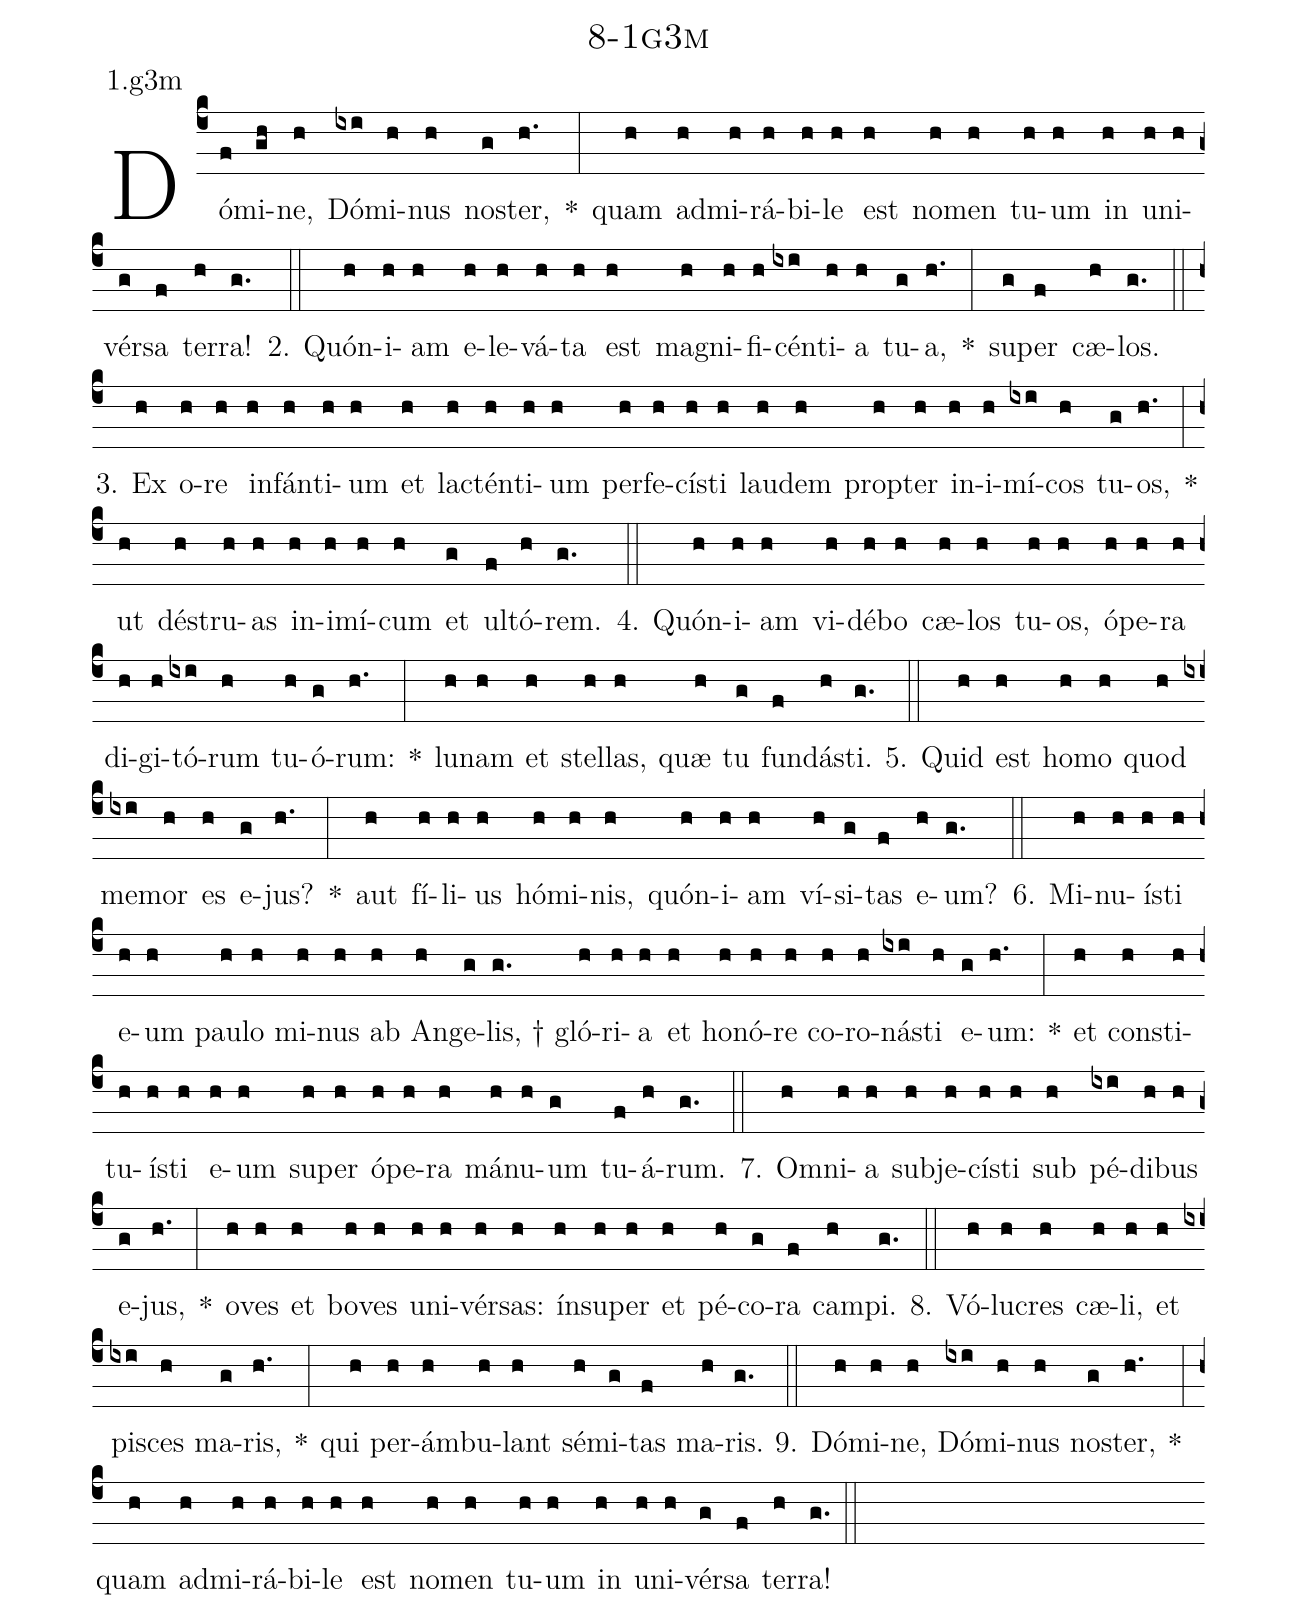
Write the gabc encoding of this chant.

name: 8-1g3m;
annotation: 1.g3m;
%%
(c4)Dó(f)mi(gh)ne,(h) Dó(ixi)mi(h)nus(h) nos(g)ter,(h.) *(:) quam(h) ad(h)mi(h)rá(h)bi(h)le(h) est(h) no(h)men(h) tu(h)um(h) in(h) u(h)ni(h)vér(g)sa(f) ter(h)ra!(g.) (::)
2. Quón(h)i(h)am(h) e(h)le(h)vá(h)ta(h) est(h) ma(h)gni(h)fi(h)cén(ixi)ti(h)a(h) tu(g)a,(h.) *(:) su(g)per(f) cæ(h)los.(g.) (::)
3. Ex(h) o(h)re(h) in(h)fán(h)ti(h)um(h) et(h) lac(h)tén(h)ti(h)um(h) per(h)fe(h)cís(h)ti(h) lau(h)dem(h) prop(h)ter(h) in(h)i(h)mí(ixi)cos(h) tu(g)os,(h.) *(:) ut(h) dé(h)stru(h)as(h) in(h)i(h)mí(h)cum(h) et(g) ul(f)tó(h)rem.(g.) (::)
4. Quón(h)i(h)am(h) vi(h)dé(h)bo(h) cæ(h)los(h) tu(h)os,(h) ó(h)pe(h)ra(h) di(h)gi(h)tó(ixi)rum(h) tu(h)ó(g)rum:(h.) *(:) lu(h)nam(h) et(h) stel(h)las,(h) quæ(h) tu(g) fun(f)dás(h)ti.(g.) (::)
5. Quid(h) est(h) ho(h)mo(h) quod(h) me(ixi)mor(h) es(h) e(g)jus?(h.) *(:) aut(h) fí(h)li(h)us(h) hó(h)mi(h)nis,(h) quón(h)i(h)am(h) ví(h)si(g)tas(f) e(h)um?(g.) (::)
6. Mi(h)nu(h)ís(h)ti(h) e(h)um(h) pau(h)lo(h) mi(h)nus(h) ab(h) An(h)ge(g)lis, †(g.) gló(h)ri(h)a(h) et(h) ho(h)nó(h)re(h) co(h)ro(h)nás(ixi)ti(h) e(g)um:(h.) *(:) et(h) con(h)sti(h)tu(h)ís(h)ti(h) e(h)um(h) su(h)per(h) ó(h)pe(h)ra(h) má(h)nu(h)um(g) tu(f)á(h)rum.(g.) (::)
7. Om(h)ni(h)a(h) sub(h)je(h)cís(h)ti(h) sub(h) pé(ixi)di(h)bus(h) e(g)jus,(h.) *(:) o(h)ves(h) et(h) bo(h)ves(h) u(h)ni(h)vér(h)sas:(h) ín(h)su(h)per(h) et(h) pé(h)co(g)ra(f) cam(h)pi.(g.) (::)
8. Vó(h)lu(h)cres(h) cæ(h)li,(h) et(h) pi(ixi)sces(h) ma(g)ris,(h.) *(:) qui(h) per(h)ám(h)bu(h)lant(h) sé(h)mi(g)tas(f) ma(h)ris.(g.) (::)
9. Dó(h)mi(h)ne,(h) Dó(ixi)mi(h)nus(h) nos(g)ter,(h.) *(:) quam(h) ad(h)mi(h)rá(h)bi(h)le(h) est(h) no(h)men(h) tu(h)um(h) in(h) u(h)ni(h)vér(g)sa(f) ter(h)ra!(g.) (::)
